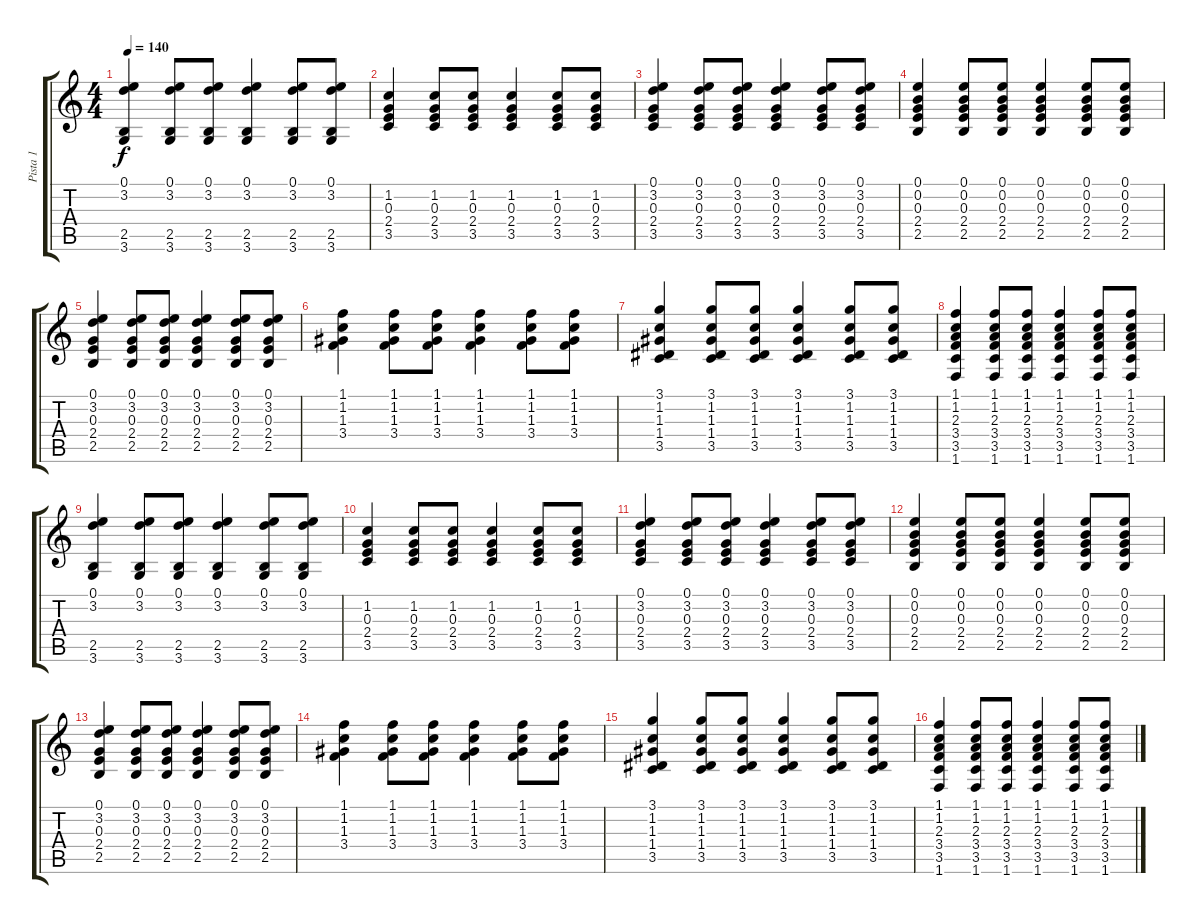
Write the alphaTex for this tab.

\track ("Pista 1" "Pista 1") {instrument acousticguitarsteel}
\staff {score tabs}
\tuning (E4 B3 G3 D3 A2 E2) {hide}
\ts (4 4)
\tempo 140
\clef g2
\ks c
(0.1 3.2 2.5 3.6).4{dy f} (0.1 3.2 2.5 3.6).8 (0.1 3.2 2.5 3.6).8 (0.1 3.2 2.5 3.6).4 (0.1 3.2 2.5 3.6).8 (0.1 3.2 2.5 3.6).8 |
(1.2 0.3 2.4 3.5).4 (1.2 0.3 2.4 3.5).8 (1.2 0.3 2.4 3.5).8 (1.2 0.3 2.4 3.5).4 (1.2 0.3 2.4 3.5).8 (1.2 0.3 2.4 3.5).8 |
(0.1 3.2 0.3 2.4 3.5).4 (0.1 3.2 0.3 2.4 3.5).8 (0.1 3.2 0.3 2.4 3.5).8 (0.1 3.2 0.3 2.4 3.5).4 (0.1 3.2 0.3 2.4 3.5).8 (0.1 3.2 0.3 2.4 3.5).8 |
(0.1 0.2 0.3 2.4 2.5).4 (0.1 0.2 0.3 2.4 2.5).8 (0.1 0.2 0.3 2.4 2.5).8 (0.1 0.2 0.3 2.4 2.5).4 (0.1 0.2 0.3 2.4 2.5).8 (0.1 0.2 0.3 2.4 2.5).8 |
(0.1 3.2 0.3 2.4 2.5).4 (0.1 3.2 0.3 2.4 2.5).8 (0.1 3.2 0.3 2.4 2.5).8 (0.1 3.2 0.3 2.4 2.5).4 (0.1 3.2 0.3 2.4 2.5).8 (0.1 3.2 0.3 2.4 2.5).8 |
(1.1 1.2 1.3 3.4).4 (1.1 1.2 1.3 3.4).8 (1.1 1.2 1.3 3.4).8 (1.1 1.2 1.3 3.4).4 (1.1 1.2 1.3 3.4).8 (1.1 1.2 1.3 3.4).8 |
(3.1 1.2 1.3 1.4 3.5).4 (3.1 1.2 1.3 1.4 3.5).8 (3.1 1.2 1.3 1.4 3.5).8 (3.1 1.2 1.3 1.4 3.5).4 (3.1 1.2 1.3 1.4 3.5).8 (3.1 1.2 1.3 1.4 3.5).8 |
(1.1 1.2 2.3 3.4 3.5 1.6).4 (1.1 1.2 2.3 3.4 3.5 1.6).8 (1.1 1.2 2.3 3.4 3.5 1.6).8 (1.1 1.2 2.3 3.4 3.5 1.6).4 (1.1 1.2 2.3 3.4 3.5 1.6).8 (1.1 1.2 2.3 3.4 3.5 1.6).8 |
(0.1 3.2 2.5 3.6).4 (0.1 3.2 2.5 3.6).8 (0.1 3.2 2.5 3.6).8 (0.1 3.2 2.5 3.6).4 (0.1 3.2 2.5 3.6).8 (0.1 3.2 2.5 3.6).8 |
(1.2 0.3 2.4 3.5).4 (1.2 0.3 2.4 3.5).8 (1.2 0.3 2.4 3.5).8 (1.2 0.3 2.4 3.5).4 (1.2 0.3 2.4 3.5).8 (1.2 0.3 2.4 3.5).8 |
(0.1 3.2 0.3 2.4 3.5).4 (0.1 3.2 0.3 2.4 3.5).8 (0.1 3.2 0.3 2.4 3.5).8 (0.1 3.2 0.3 2.4 3.5).4 (0.1 3.2 0.3 2.4 3.5).8 (0.1 3.2 0.3 2.4 3.5).8 |
(0.1 0.2 0.3 2.4 2.5).4 (0.1 0.2 0.3 2.4 2.5).8 (0.1 0.2 0.3 2.4 2.5).8 (0.1 0.2 0.3 2.4 2.5).4 (0.1 0.2 0.3 2.4 2.5).8 (0.1 0.2 0.3 2.4 2.5).8 |
(0.1 3.2 0.3 2.4 2.5).4 (0.1 3.2 0.3 2.4 2.5).8 (0.1 3.2 0.3 2.4 2.5).8 (0.1 3.2 0.3 2.4 2.5).4 (0.1 3.2 0.3 2.4 2.5).8 (0.1 3.2 0.3 2.4 2.5).8 |
(1.1 1.2 1.3 3.4).4 (1.1 1.2 1.3 3.4).8 (1.1 1.2 1.3 3.4).8 (1.1 1.2 1.3 3.4).4 (1.1 1.2 1.3 3.4).8 (1.1 1.2 1.3 3.4).8 |
(3.1 1.2 1.3 1.4 3.5).4 (3.1 1.2 1.3 1.4 3.5).8 (3.1 1.2 1.3 1.4 3.5).8 (3.1 1.2 1.3 1.4 3.5).4 (3.1 1.2 1.3 1.4 3.5).8 (3.1 1.2 1.3 1.4 3.5).8 |
(1.1 1.2 2.3 3.4 3.5 1.6).4 (1.1 1.2 2.3 3.4 3.5 1.6).8 (1.1 1.2 2.3 3.4 3.5 1.6).8 (1.1 1.2 2.3 3.4 3.5 1.6).4 (1.1 1.2 2.3 3.4 3.5 1.6).8 (1.1 1.2 2.3 3.4 3.5 1.6).8
